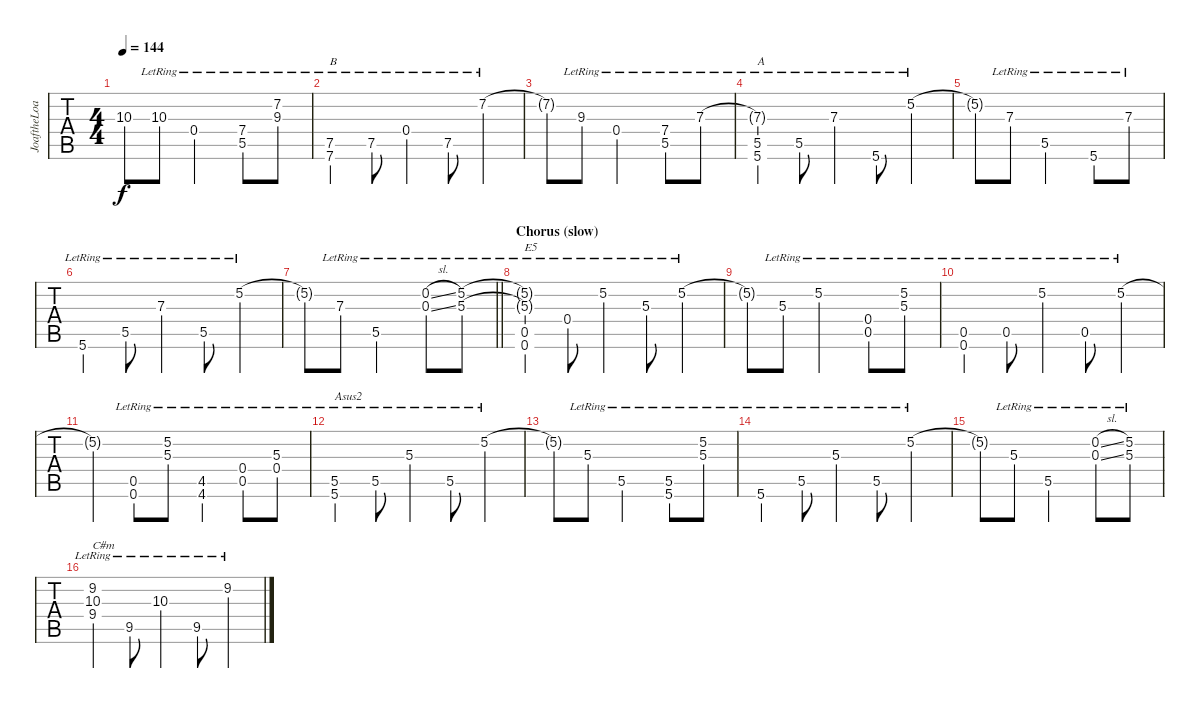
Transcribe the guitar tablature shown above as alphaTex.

\track ("JoaftheLoaf (Guitar)" "JoaftheLoa") {instrument acousticguitarsteel}
\staff {tabs}
\tuning (E4 B3 Gb3 E3 B2 E2) {hide}
\ts (4 4)
\tempo 144
\clef g2
\ks c
10.3{t}.8{dy f} 10.3{lr}.8 0.4{lr}.2 (7.4{lr} 5.5{lr}).8 (7.2{lr} 9.3{lr}).8 |
(7.5{lr} 7.6{lr}).4{txt "B"} 7.5{lr}.8 0.4{lr}.4 7.5{lr}.8 7.2{lr}.4 |
7.2{t}.8 9.3{lr}.8 0.4{lr}.2 (7.4{lr} 5.5{lr}).8 7.3{lr}.8 |
(7.3{t} 5.5{lr} 5.6{lr}).4{txt "A"} 5.5{lr}.8 7.3{lr}.4 5.6{lr}.8 5.2{lr}.4 |
5.2{t}.8 7.3{lr}.8 5.5{lr}.2 5.6{lr}.8 7.3{lr}.8 |
5.6{lr}.4 5.5{lr}.8 7.3{lr}.4 5.5{lr}.8 5.2{lr}.4 |
\barLineRight lightlight
5.2{t}.8 7.3{lr}.8 5.5{lr}.2 (0.2{sl lr} 0.3{sl lr}).8 (5.2{lr} 5.3{lr}).8 |
\section ("" "Chorus (slow)")
(5.2{t} 5.3{t} 0.5{lr} 0.6{lr}).4{txt "E5"} 0.4{lr}.8 5.2{lr}.4 5.3{lr}.8 5.2{lr}.4 |
5.2{t}.8 5.3{lr}.8 5.2{lr}.2 (0.4{lr} 0.5{lr}).8 (5.2{lr} 5.3{lr}).8 |
(0.5{lr} 0.6{lr}).4 0.5{lr}.8 5.2{lr}.4 0.5{lr}.8 5.2{lr}.4 |
5.2{t}.4 (0.5{lr} 0.6{lr}).8 (5.2{lr} 5.3{lr}).8 (4.5{lr} 4.6{lr}).4 (0.4{lr} 0.5{lr}).8 (5.3{lr} 0.4{lr}).8 |
(5.5{lr} 5.6{lr}).4{txt "Asus2"} 5.5{lr}.8 5.3{lr}.4 5.5{lr}.8 5.2{lr}.4 |
5.2{t}.8 5.3{lr}.8 5.5{lr}.2 (5.5{lr} 5.6{lr}).8 (5.2{lr} 5.3{lr}).8 |
5.6{lr}.4 5.5{lr}.8 5.3{lr}.4 5.5{lr}.8 5.2{lr}.4 |
5.2{t}.8 5.3{lr}.8 5.5{lr}.2 (0.2{sl lr} 0.3{sl lr}).8 (5.2{lr} 5.3{lr}).8 |
(9.2{lr} 10.3{lr} 9.4{lr}).4{txt "C#m"} 9.5{lr}.8 10.3{lr}.4 9.5{lr}.8 9.2{lr}.4
